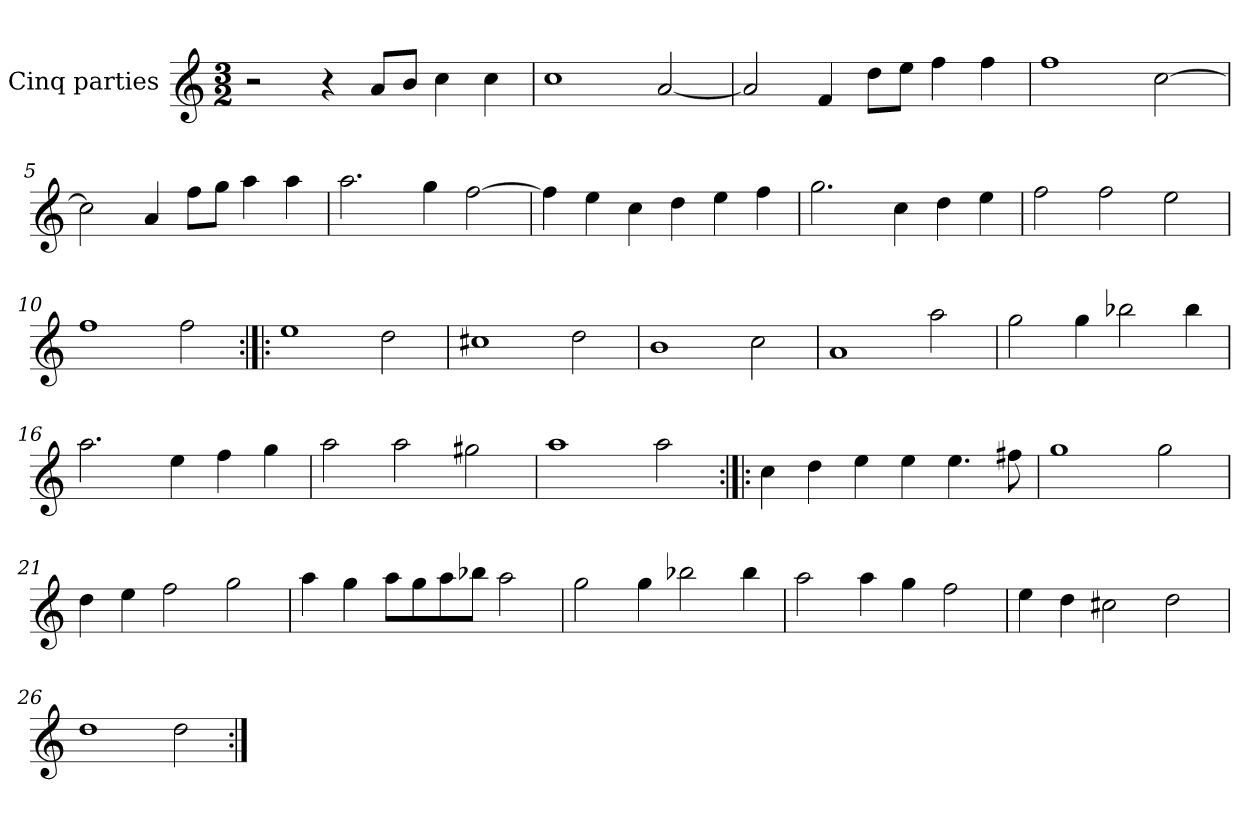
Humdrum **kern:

**kern
*part1
*staff1
*I"Cinq parties
*clefG2
*k[]
*M3/2
*MM180
=1
2r
4r
8a/L
8b/J
4cc\
4cc\
=2
1cc
[2a/
=3
2a/]
4f/
8dd\L
8ee\J
4ff\
4ff\
=4
1ff
[2cc\
=5
2cc\]
4a/
8ff\L
8gg\J
4aa\
4aa\
=6
2.aa\
4gg\
[2ff\
=7
4ff\]
4ee\
4cc\
4dd\
4ee\
4ff\
=8
2.gg\
4cc\
4dd\
4ee\
=9
2ff\
2ff\
2ee\
=10
1ff
2ff\
=11:|!|:
1ee
2dd\
=12
1cc#X
2dd\
=13
1b
2cc\
=14
1a
2aa\
=15
2gg\
4gg\
2bb-X\
4bb-\
=16
2.aa\
4ee\
4ff\
4gg\
=17
2aa\
2aa\
2gg#X\
=18
1aa
2aa\
=19:|!|:
4cc\
4dd\
4ee\
4ee\
4.ee\
8ff#X\
=20
1gg
2gg\
=21
4dd\
4ee\
2ff\
2gg\
=22
4aa\
4gg\
8aa\L
8gg\
8aa\
8bb-X\J
2aa\
=23
2gg\
4gg\
2bb-X\
4bb-\
=24
2aa\
4aa\
4gg\
2ff\
=25
4ee\
4dd\
2cc#X\
2dd\
=26
1dd
2dd\
=:|!
*-
